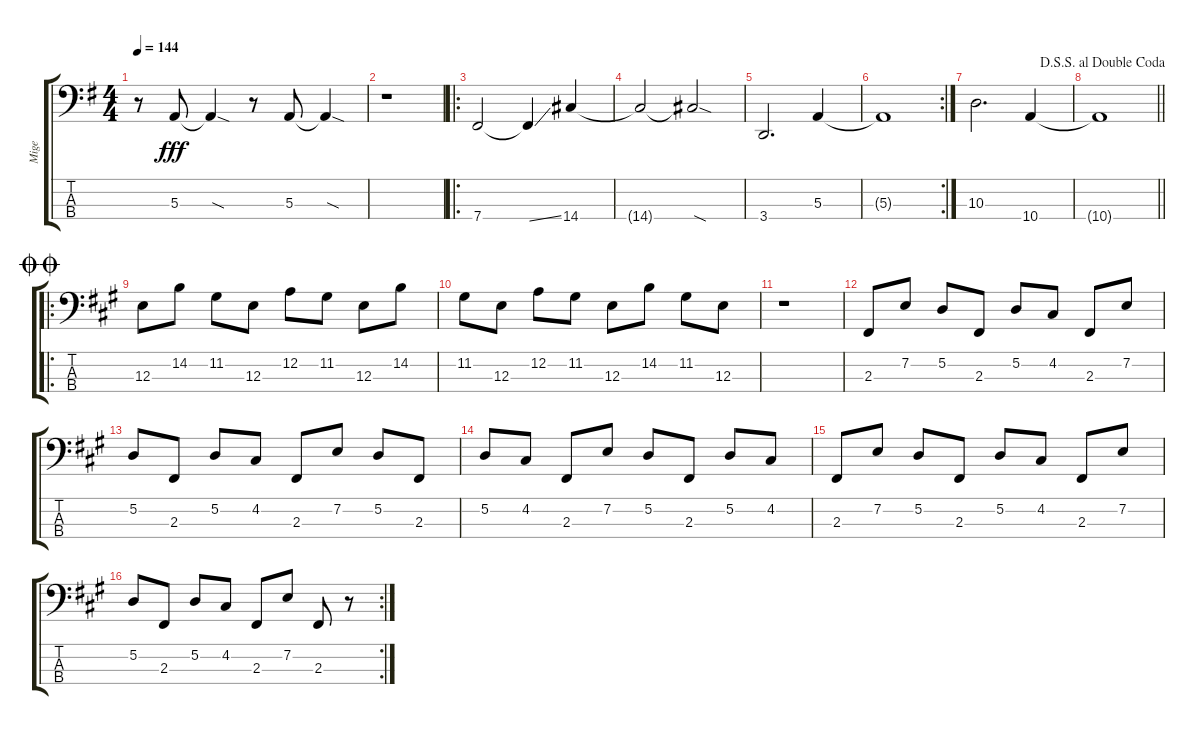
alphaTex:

\track ("Mige" "Mige") {instrument electricbassfinger}
\staff {score tabs}
\tuning (D2 A1 E1 B0) {hide}
\ts (4 4)
\tempo 144
\clef f4
\ks g
r.8{dy fff} 5.3.8 5.3{sod t}.4 r.8 5.3.8 5.3{sod t}.4 |
r.1 |
\ro
7.4.2 7.4{ss t}.4 14.4.4 |
14.4{t}.2 14.4{sod t}.2 |
3.4.2{d} 5.3.4 |
\rc 2
5.3{t}.1 |
10.3.2{d} 10.4.4 |
\jump dalsegnosegnoaldoublecoda
\barLineRight lightlight
10.4{t}.1 |
\ro
\jump doublecoda
\ks a
12.3.8 14.2.8 11.2.8 12.3.8 12.2.8 11.2.8 12.3.8 14.2.8 |
11.2.8 12.3.8 12.2.8 11.2.8 12.3.8 14.2.8 11.2.8 12.3.8 |
r.1 |
2.3.8 7.2.8 5.2.8 2.3.8 5.2.8 4.2.8 2.3.8 7.2.8 |
5.2.8 2.3.8 5.2.8 4.2.8 2.3.8 7.2.8 5.2.8 2.3.8 |
5.2.8 4.2.8 2.3.8 7.2.8 5.2.8 2.3.8 5.2.8 4.2.8 |
2.3.8 7.2.8 5.2.8 2.3.8 5.2.8 4.2.8 2.3.8 7.2.8 |
\rc 2
5.2.8 2.3.8 5.2.8 4.2.8 2.3.8 7.2.8 2.3.8 r.8
